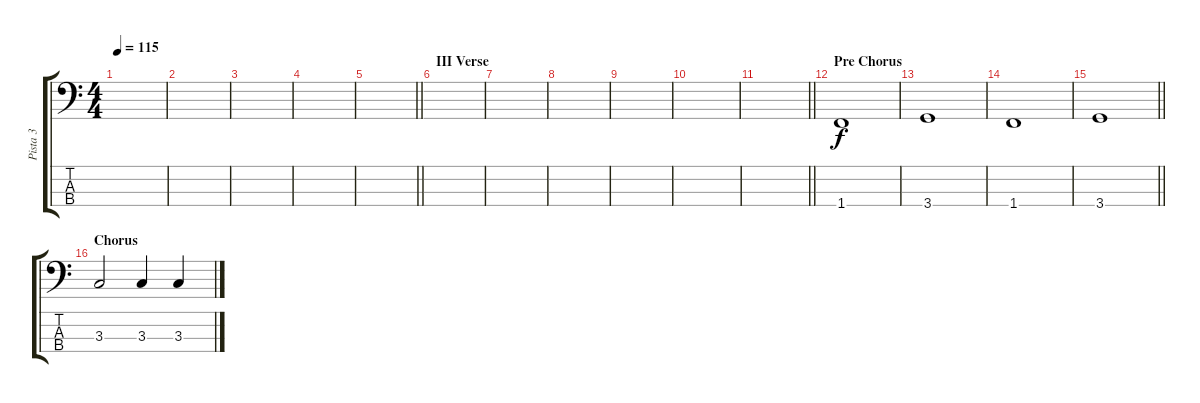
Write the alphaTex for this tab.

\track ("Pista 3" "Pista 3") {instrument electricbassfinger}
\staff {score tabs}
\tuning (G2 D2 A1 E1) {hide}
\ts (4 4)
\tempo 115
\clef f4
\ks c
|
|
|
|
\barLineRight lightlight
|
\section ("" "III Verse")
|
|
|
|
|
\barLineRight lightlight
|
\section ("" "Pre Chorus")
1.4.1 |
3.4.1 |
1.4.1 |
\barLineRight lightlight
3.4.1 |
\section ("" "Chorus")
3.3.2 3.3.4 3.3.4
